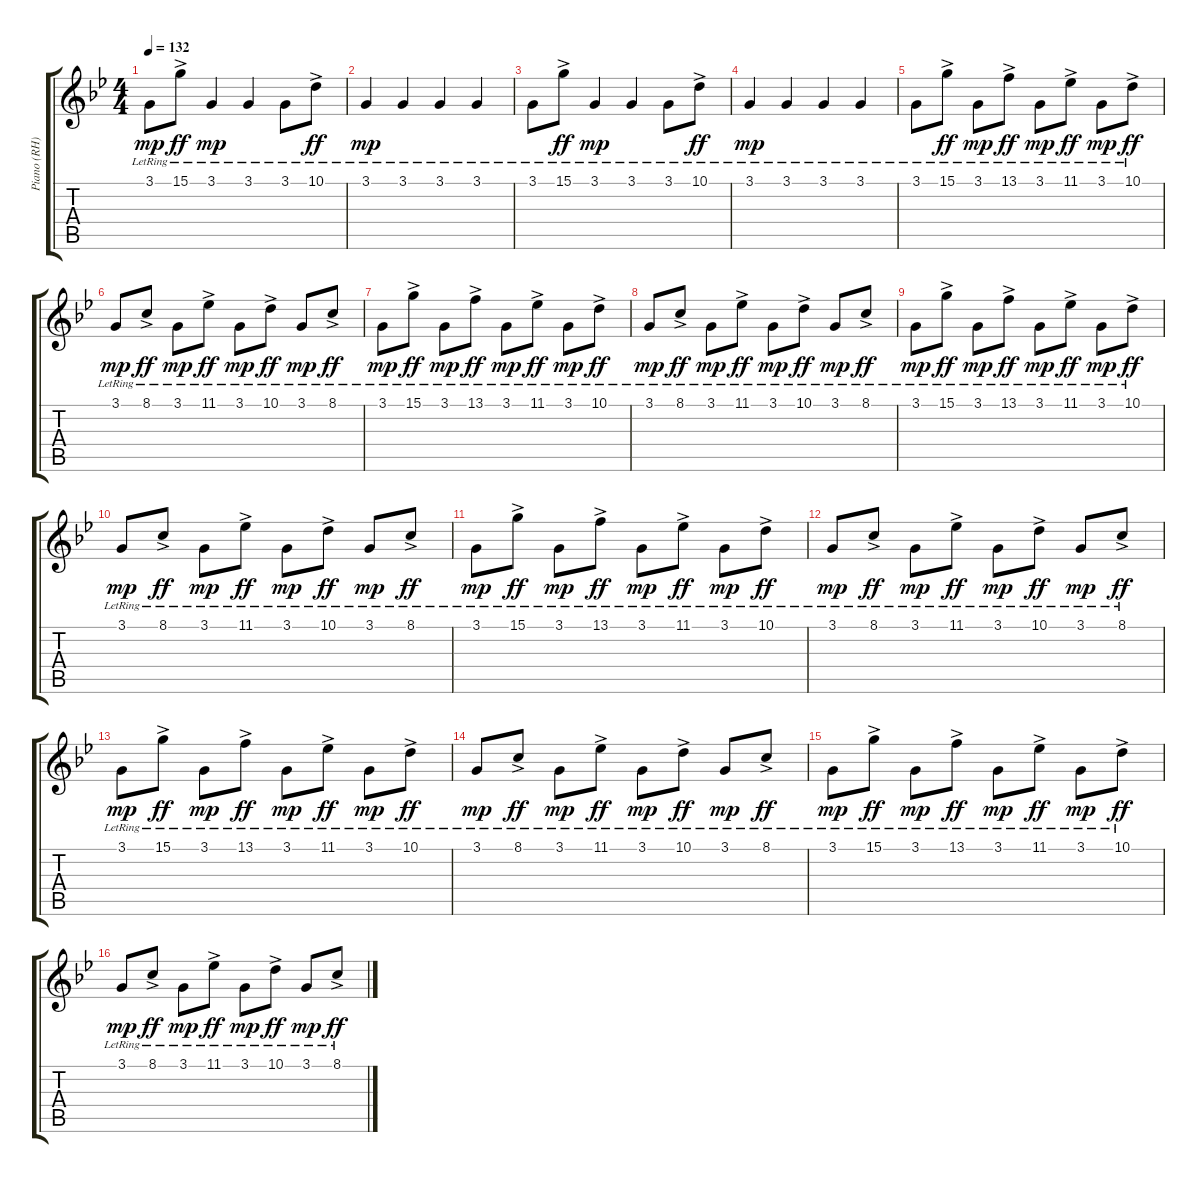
\track ("Piano (RH)" "Piano (RH)") {instrument brightacousticpiano}
\staff {score tabs}
\tuning (E4 B3 G3 D3 A2 E2) {hide}
\ts (4 4)
\tempo 132
\clef g2
\ks bb
3.1{lr}.8{dy mp} 15.1{ac lr}.8{dy ff} 3.1{lr}.4{dy mp} 3.1{lr}.4 3.1{lr}.8 10.1{ac lr}.8{dy ff} |
3.1{lr}.4{dy mp} 3.1{lr}.4 3.1{lr}.4 3.1{lr}.4 |
3.1{lr}.8 15.1{ac lr}.8{dy ff} 3.1{lr}.4{dy mp} 3.1{lr}.4 3.1{lr}.8 10.1{ac lr}.8{dy ff} |
3.1{lr}.4{dy mp} 3.1{lr}.4 3.1{lr}.4 3.1{lr}.4 |
3.1{lr}.8 15.1{ac lr}.8{dy ff} 3.1{lr}.8{dy mp} 13.1{ac lr}.8{dy ff} 3.1{lr}.8{dy mp} 11.1{ac lr}.8{dy ff} 3.1{lr}.8{dy mp} 10.1{ac lr}.8{dy ff} |
3.1{lr}.8{dy mp} 8.1{ac lr}.8{dy ff} 3.1{lr}.8{dy mp} 11.1{ac lr}.8{dy ff} 3.1{lr}.8{dy mp} 10.1{ac lr}.8{dy ff} 3.1{lr}.8{dy mp} 8.1{ac lr}.8{dy ff} |
3.1{lr}.8{dy mp} 15.1{ac lr}.8{dy ff} 3.1{lr}.8{dy mp} 13.1{ac lr}.8{dy ff} 3.1{lr}.8{dy mp} 11.1{ac lr}.8{dy ff} 3.1{lr}.8{dy mp} 10.1{ac lr}.8{dy ff} |
3.1{lr}.8{dy mp} 8.1{ac lr}.8{dy ff} 3.1{lr}.8{dy mp} 11.1{ac lr}.8{dy ff} 3.1{lr}.8{dy mp} 10.1{ac lr}.8{dy ff} 3.1{lr}.8{dy mp} 8.1{ac lr}.8{dy ff} |
3.1{lr}.8{dy mp} 15.1{ac lr}.8{dy ff} 3.1{lr}.8{dy mp} 13.1{ac lr}.8{dy ff} 3.1{lr}.8{dy mp} 11.1{ac lr}.8{dy ff} 3.1{lr}.8{dy mp} 10.1{ac lr}.8{dy ff} |
3.1{lr}.8{dy mp} 8.1{ac lr}.8{dy ff} 3.1{lr}.8{dy mp} 11.1{ac lr}.8{dy ff} 3.1{lr}.8{dy mp} 10.1{ac lr}.8{dy ff} 3.1{lr}.8{dy mp} 8.1{ac lr}.8{dy ff} |
3.1{lr}.8{dy mp} 15.1{ac lr}.8{dy ff} 3.1{lr}.8{dy mp} 13.1{ac lr}.8{dy ff} 3.1{lr}.8{dy mp} 11.1{ac lr}.8{dy ff} 3.1{lr}.8{dy mp} 10.1{ac lr}.8{dy ff} |
3.1{lr}.8{dy mp} 8.1{ac lr}.8{dy ff} 3.1{lr}.8{dy mp} 11.1{ac lr}.8{dy ff} 3.1{lr}.8{dy mp} 10.1{ac lr}.8{dy ff} 3.1{lr}.8{dy mp} 8.1{ac lr}.8{dy ff} |
3.1{lr}.8{dy mp} 15.1{ac lr}.8{dy ff} 3.1{lr}.8{dy mp} 13.1{ac lr}.8{dy ff} 3.1{lr}.8{dy mp} 11.1{ac lr}.8{dy ff} 3.1{lr}.8{dy mp} 10.1{ac lr}.8{dy ff} |
3.1{lr}.8{dy mp} 8.1{ac lr}.8{dy ff} 3.1{lr}.8{dy mp} 11.1{ac lr}.8{dy ff} 3.1{lr}.8{dy mp} 10.1{ac lr}.8{dy ff} 3.1{lr}.8{dy mp} 8.1{ac lr}.8{dy ff} |
3.1{lr}.8{dy mp} 15.1{ac lr}.8{dy ff} 3.1{lr}.8{dy mp} 13.1{ac lr}.8{dy ff} 3.1{lr}.8{dy mp} 11.1{ac lr}.8{dy ff} 3.1{lr}.8{dy mp} 10.1{ac lr}.8{dy ff} |
3.1{lr}.8{dy mp} 8.1{ac lr}.8{dy ff} 3.1{lr}.8{dy mp} 11.1{ac lr}.8{dy ff} 3.1{lr}.8{dy mp} 10.1{ac lr}.8{dy ff} 3.1{lr}.8{dy mp} 8.1{ac lr}.8{dy ff}
